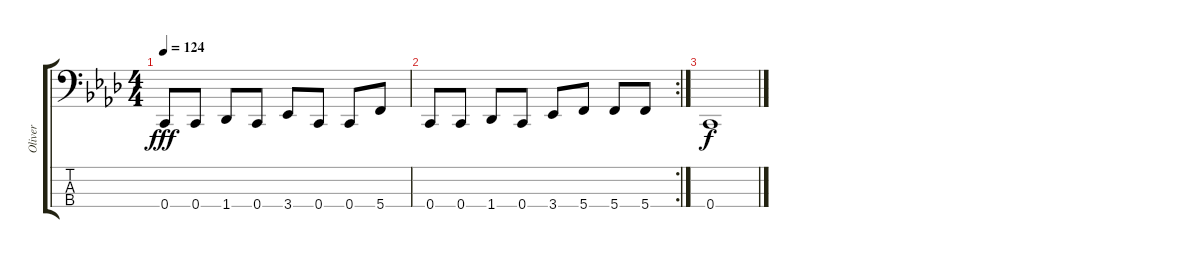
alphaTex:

\track ("Oliver" "Oliver") {instrument electricbassfinger}
\staff {score tabs}
\tuning (F2 C2 G1 C1) {hide}
\ts (4 4)
\tempo 124
\clef f4
\ks ab
0.4.8{dy fff} 0.4.8 1.4.8 0.4.8 3.4.8 0.4.8 0.4.8 5.4.8 |
\rc 2
0.4.8 0.4.8 1.4.8 0.4.8 3.4.8 5.4.8 5.4.8 5.4.8 |
0.4.1{dy f}
